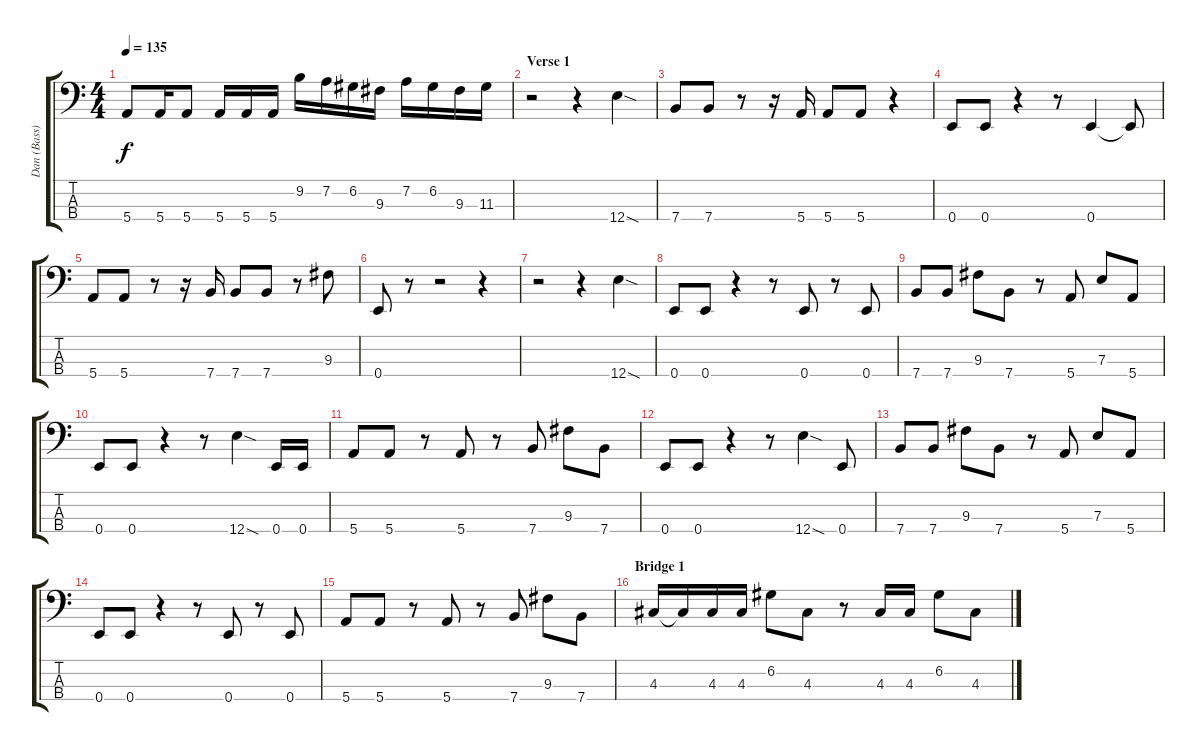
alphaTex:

\track ("Dan (Bass)" "Dan (Bass)") {instrument electricbasspick}
\staff {score tabs}
\tuning (G2 D2 A1 E1) {hide}
\ts (4 4)
\tempo 135
\clef f4
\ks c
5.4.8{dy f} 5.4.16 5.4.8 5.4.16 5.4.16 5.4.16 9.2.16 7.2.16 6.2.16 9.3.16 7.2.16 6.2.16 9.3.16 11.3.16 |
\section ("" "Verse 1")
r.2 r.4 12.4{sod}.4 |
7.4.8 7.4.8 r.8 r.16 5.4.16 5.4.8 5.4.8 r.4 |
0.4.8 0.4.8 r.4 r.8 0.4.4 0.4{t}.8 |
5.4.8 5.4.8 r.8 r.16 7.4.16 7.4.8 7.4.8 r.8 9.3.8 |
0.4.8 r.8 r.2 r.4 |
r.2 r.4 12.4{sod}.4 |
0.4.8 0.4.8 r.4 r.8 0.4.8 r.8 0.4.8 |
7.4.8 7.4.8 9.3.8 7.4.8 r.8 5.4.8 7.3.8 5.4.8 |
0.4.8 0.4.8 r.4 r.8 12.4{sod}.4 0.4.16 0.4.16 |
5.4.8 5.4.8 r.8 5.4.8 r.8 7.4.8 9.3.8 7.4.8 |
0.4.8 0.4.8 r.4 r.8 12.4{sod}.4 0.4.8 |
7.4.8 7.4.8 9.3.8 7.4.8 r.8 5.4.8 7.3.8 5.4.8 |
0.4.8 0.4.8 r.4 r.8 0.4.8 r.8 0.4.8 |
5.4.8 5.4.8 r.8 5.4.8 r.8 7.4.8 9.3.8 7.4.8 |
\section ("" "Bridge 1")
4.3.16 4.3{t}.16 4.3.16 4.3.16 6.2.8 4.3.8 r.8 4.3.16 4.3.16 6.2.8 4.3.8
